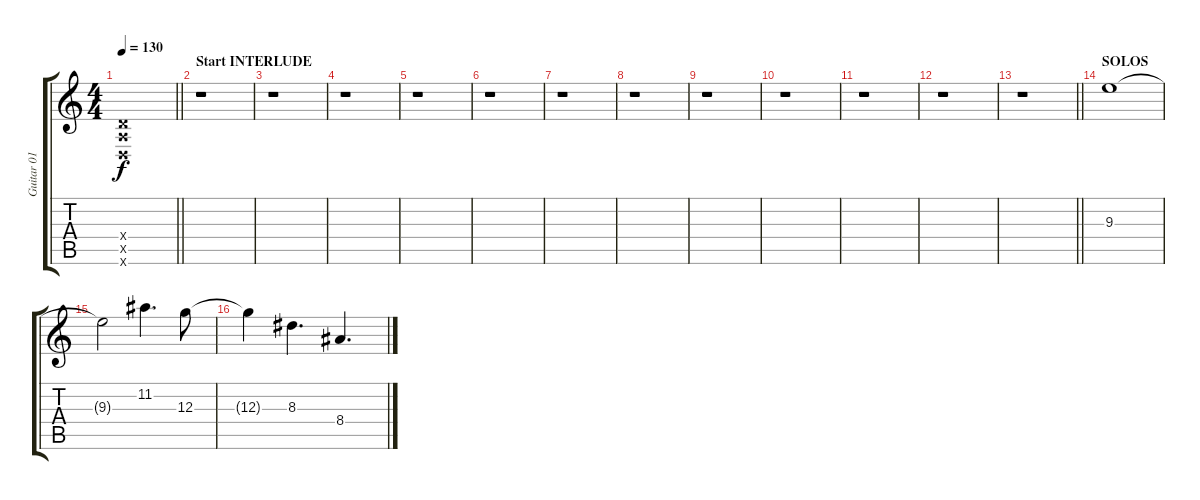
\track ("Guitar 01" "Guitar 01") {mute instrument distortionguitar}
\staff {score tabs}
\tuning (E4 B3 G3 D3 A2 D2) {hide}
\ts (4 4)
\tempo 130
\clef g2
\barLineRight lightlight
\ks c
(0.4{x} 0.5{x} 0.6{x}).1{dy f} |
\section ("" "Start INTERLUDE")
r.1 |
r.1 |
r.1 |
r.1 |
r.1 |
r.1 |
r.1 |
r.1 |
r.1 |
r.1 |
r.1 |
\barLineRight lightlight
r.1 |
\section ("" "SOLOS")
9.3.1{instrument overdrivenguitar} |
9.3{t}.2 11.2.4{d} 12.3.8 |
12.3{t}.4 8.3.4{d} 8.4.4{d}
